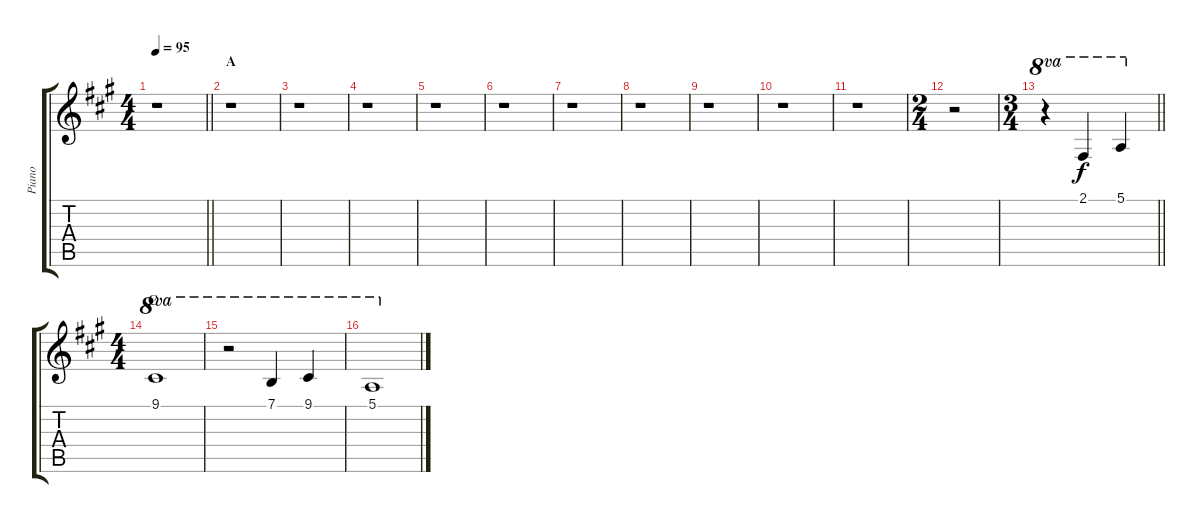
\track ("Piano" "Piano") {instrument acousticgrandpiano}
\staff {score tabs}
\tuning (E4 B3 G3 D3 A2 E2) {hide}
\ts (4 4)
\tempo 95
\clef g2
\barLineRight lightlight
\ks a
r.1{dy f} |
\section ("" "A")
r.1 |
r.1 |
r.1 |
r.1 |
r.1 |
r.1 |
r.1 |
r.1 |
r.1 |
r.1 |
\ts (2 4)
r.2 |
\ts (3 4)
\barLineRight lightlight
r.4{ot 8va} 2.1.4{ot 8va} 5.1.4{ot 8va} |
\ts (4 4)
\section ("" "C")
9.1.1{ot 8va} |
r.2{ot 8va} 7.1.4{ot 8va} 9.1.4{ot 8va} |
5.1.1{ot 8va}
